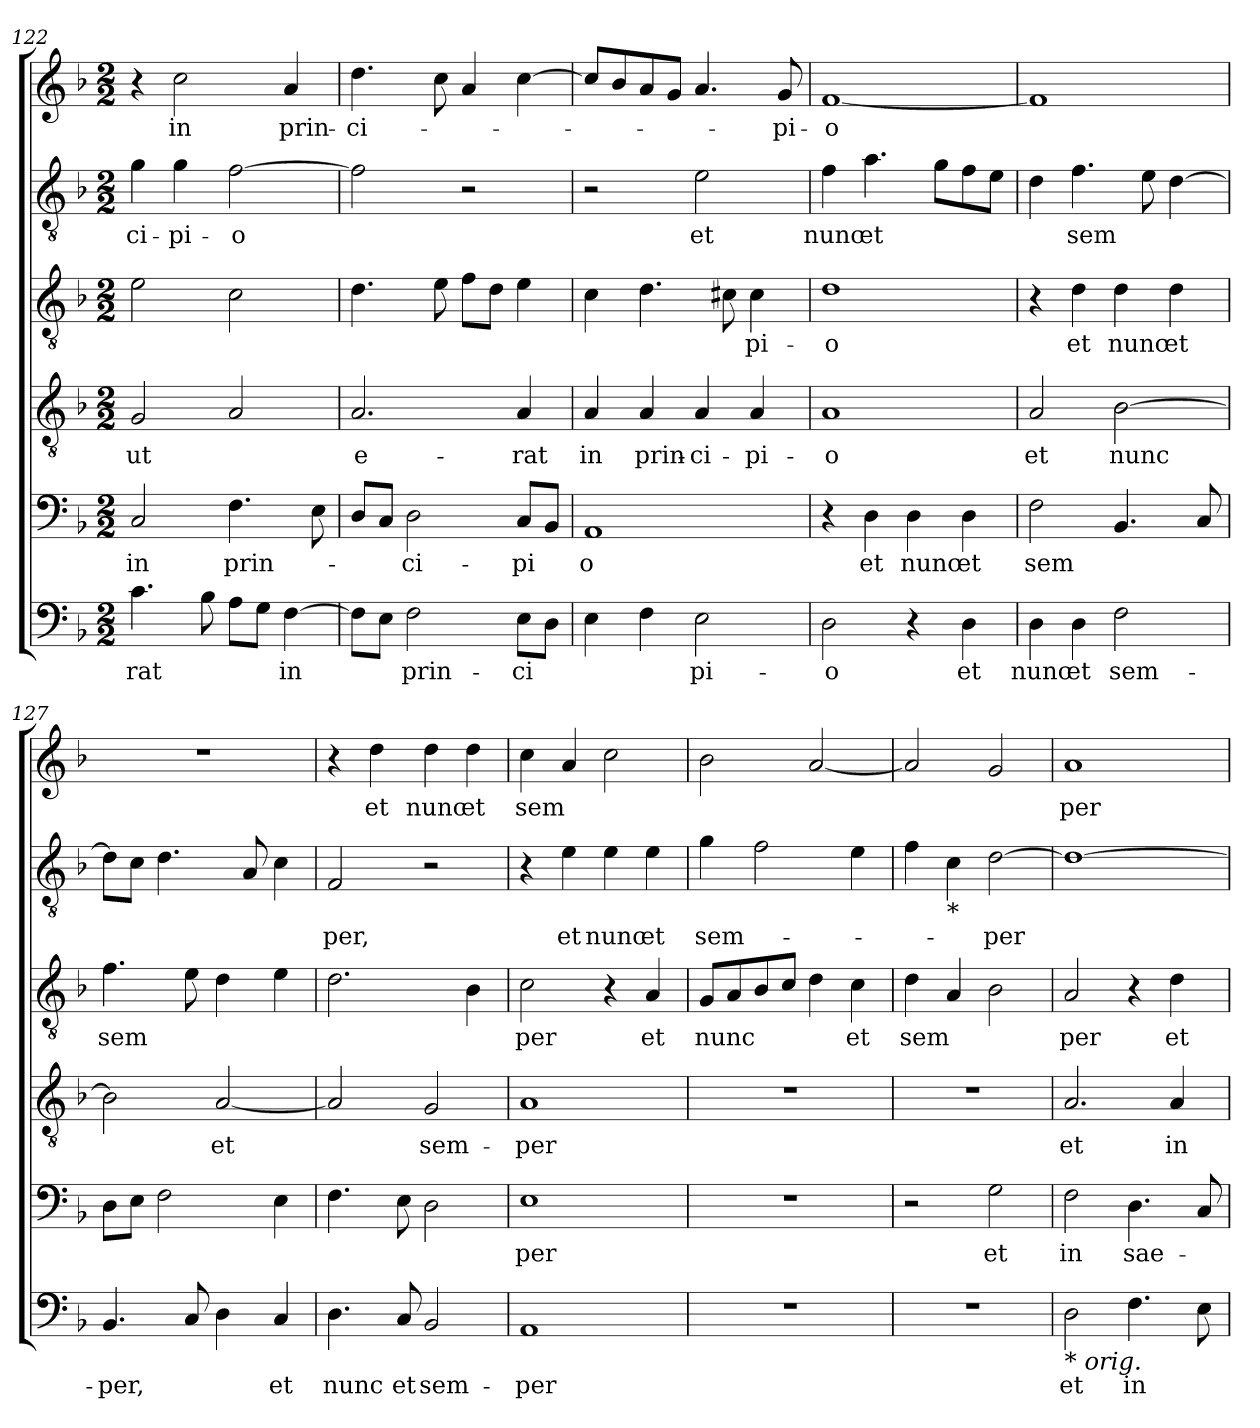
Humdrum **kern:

**kern	**text	**kern	**text	**kern	**text	**kern	**text	**kern	**text	**kern	**text
*part6	*part6	*part5	*part5	*part4	*part4	*part3	*part3	*part2	*part2	*part1	*part1
*staff6	*staff6	*staff5	*staff5	*staff4	*staff4	*staff3	*staff3	*staff2	*staff2	*staff1	*staff1
*clefF4	*	*clefF4	*	*clefGv2	*	*clefGv2	*	*clefGv2	*	*clefG2	*
*k[b-]	*	*k[b-]	*	*k[b-]	*	*k[b-]	*	*k[b-]	*	*k[b-]	*
*F:	*	*F:	*	*F:	*	*F:	*	*F:	*	*F:	*
*M2/2	*	*M2/2	*	*M2/2	*	*M2/2	*	*M2/2	*	*M2/2	*
=122	=122	=122	=122	=122	=122	=122	=122	=122	=122	=122	=122
!	!LO:LY:b	!	!LO:LY:b	!	!LO:LY:b	!	!	!	!LO:LY:b	!	!
4.c\	rat	2C/	in	2G/	-ut	2e\	.	4g\	-ci-	4r	.
!	!	!	!	!	!	!	!	!	!LO:LY:b	!	!LO:LY:b
.	.	.	.	.	.	.	.	4g\	-pi-	2cc\	in
8B-\	.	.	.	.	.	.	.	.	.	.	.
!	!	!	!LO:LY:b	!	!	!	!	!	!LO:LY:b	!	!
8A\L	.	4.F\	prin-	2A/	.	2c\	.	[2f\	-o	.	.
8G\J	.	.	.	.	.	.	.	.	.	.	.
!	!LO:LY:b	!	!	!	!	!	!	!	!	!	!LO:LY:b
[4F\	in	.	.	.	.	.	.	.	.	4a/	prin-
.	.	8E\	.	.	.	.	.	.	.	.	.
=123	=123	=123	=123	=123	=123	=123	=123	=123	=123	=123	=123
!	!	!	!	!	!LO:LY:b	!	!	!	!	!	!LO:LY:b
8F\L]	.	8D/L	.	2.A/	e-	4.d\	.	2f\]	.	4.dd\	-ci-
8E\J	.	8C/J	.	.	.	.	.	.	.	.	.
!	!LO:LY:b	!	!LO:LY:b	!	!	!	!	!	!	!	!
2F\	prin-	2D\	-ci-	.	.	.	.	.	.	.	.
.	.	.	.	.	.	8e\	.	.	.	8cc\	.
.	.	.	.	.	.	8f\L	.	2r	.	4a/	.
.	.	.	.	.	.	8d\J	.	.	.	.	.
!	!LO:LY:b	!	!LO:LY:b	!	!LO:LY:b	!	!	!	!	!	!
8E\L	-ci	8C/L	-pi	4A/	-rat	4e\	.	.	.	[4cc\	.
8D\J	.	8BB-/J	.	.	.	.	.	.	.	.	.
!!LO:LB:g=z
=124	=124	=124	=124	=124	=124	=124	=124	=124	=124	=124	=124
!	!	!	!LO:LY:b	!	!LO:LY:b	!	!	!	!	!	!
4E\	.	1AA	­o	4A/	in	4c\	.	2r	.	8cc/L]	.
.	.	.	.	.	.	.	.	.	.	8b-/	.
!	!	!	!	!	!LO:LY:b	!	!	!	!	!	!
4F\	.	.	.	4A/	prin-	4.d\	.	.	.	8a/	.
.	.	.	.	.	.	.	.	.	.	8g/J	.
!	!LO:LY:b	!	!	!	!LO:LY:b	!	!	!	!LO:LY:b	!	!
2E\	pi-	.	.	4A/	-ci-	.	.	2e\	et	4.a/	.
.	.	.	.	.	.	8c#\	.	.	.	.	.
!	!	!	!	!	!LO:LY:b	!	!LO:LY:b	!	!	!	!
.	.	.	.	4A/	-pi-	4c#\	pi-	.	.	.	.
!	!	!	!	!	!	!	!	!	!	!	!LO:LY:b
.	.	.	.	.	.	.	.	.	.	8g/	-pi-
=125	=125	=125	=125	=125	=125	=125	=125	=125	=125	=125	=125
!	!LO:LY:b	!	!	!	!LO:LY:b	!	!LO:LY:b	!	!LO:LY:b	!	!LO:LY:b
2D\	-o	4r	.	1A	-o	1d	-o	4f\	nunc	[1f	-o
!	!	!	!LO:LY:b	!	!	!	!	!	!LO:LY:b	!	!
.	.	4D\	et	.	.	.	.	4.a\	et	.	.
!	!	!	!LO:LY:b	!	!	!	!	!	!	!	!
4r	.	4D\	nunc	.	.	.	.	.	.	.	.
.	.	.	.	.	.	.	.	8g\L	.	.	.
!	!LO:LY:b	!	!LO:LY:b	!	!	!	!	!	!	!	!
4D\	et	4D\	et	.	.	.	.	8f\	.	.	.
.	.	.	.	.	.	.	.	8e\J	.	.	.
=126	=126	=126	=126	=126	=126	=126	=126	=126	=126	=126	=126
!	!LO:LY:b	!	!LO:LY:b	!	!LO:LY:b	!	!	!	!	!	!
4D\	nunc	2F\	sem	2A/	et	4r	.	4d\	.	1f]	.
!	!LO:LY:b	!	!	!	!	!	!LO:LY:b	!	!LO:LY:b	!	!
4D\	et	.	.	.	.	4d\	et	4.f\	sem	.	.
!	!LO:LY:b	!	!	!	!LO:LY:b	!	!LO:LY:b	!	!	!	!
2F\	sem-	4.BB-/	.	[2B-\	nunc	4d\	nunc	.	.	.	.
.	.	.	.	.	.	.	.	8e\	.	.	.
!	!	!	!	!	!	!	!LO:LY:b	!	!	!	!
.	.	.	.	.	.	4d\	et	[4d\	.	.	.
.	.	8C/	.	.	.	.	.	.	.	.	.
=127	=127	=127	=127	=127	=127	=127	=127	=127	=127	=127	=127
!	!LO:LY:b	!	!	!	!	!	!LO:LY:b	!	!	!	!
4.BB-/	-per,	8D\L	.	2B-\]	.	4.f\	sem	8d\L]	.	1r	.
.	.	8E\J	.	.	.	.	.	8c\J	.	.	.
.	.	2F\	.	.	.	.	.	4.d\	.	.	.
8C/	.	.	.	.	.	8e\	.	.	.	.	.
!	!	!	!	!	!LO:LY:b	!	!	!	!	!	!
4D\	.	.	.	[2A/	et	4d\	.	.	.	.	.
.	.	.	.	.	.	.	.	8A/	.	.	.
!	!LO:LY:b	!	!	!	!	!	!	!	!	!	!
4C/	et	4E\	.	.	.	4e\	.	4c\	.	.	.
=128	=128	=128	=128	=128	=128	=128	=128	=128	=128	=128	=128
!	!LO:LY:b	!	!	!	!	!	!	!	!LO:LY:b	!	!
4.D\	nunc	4.F\	.	2A/]	.	2.d\	.	2F/	per,	4r	.
!	!	!	!	!	!	!	!	!	!	!	!LO:LY:b
.	.	.	.	.	.	.	.	.	.	4dd\	et
!	!LO:LY:b	!	!	!	!	!	!	!	!	!	!
8C/	et	8E\	.	.	.	.	.	.	.	.	.
!	!LO:LY:b	!	!	!	!LO:LY:b	!	!	!	!	!	!LO:LY:b
2BB-/	sem-	2D\	.	2G/	sem-	.	.	2r	.	4dd\	nunc
!	!	!	!	!	!	!	!	!	!	!	!LO:LY:b
.	.	.	.	.	.	4B-\	.	.	.	4dd\	et
!!LO:PB:g=z
=129	=129	=129	=129	=129	=129	=129	=129	=129	=129	=129	=129
!	!LO:LY:b	!	!LO:LY:b	!	!LO:LY:b	!	!LO:LY:b	!	!	!	!LO:LY:b
1AA	-­per	1E	­per	1A	-­per	2c\	­per	4r	.	4cc\	sem
!	!	!	!	!	!	!	!	!	!LO:LY:b	!	!
.	.	.	.	.	.	.	.	4e\	et	4a/	.
!	!	!	!	!	!	!	!	!	!LO:LY:b	!	!
.	.	.	.	.	.	4r	.	4e\	nunc	2cc\	.
!	!	!	!	!	!	!	!LO:LY:b	!	!LO:LY:b	!	!
.	.	.	.	.	.	4A/	et	4e\	et	.	.
=130	=130	=130	=130	=130	=130	=130	=130	=130	=130	=130	=130
!	!	!	!	!	!	!	!LO:LY:b	!	!LO:LY:b	!	!
1r	.	1r	.	1r	.	8G/L	nunc	4g\	sem-	2b-\	.
.	.	.	.	.	.	8A/	.	.	.	.	.
.	.	.	.	.	.	8B-/	.	2f\	.	.	.
.	.	.	.	.	.	8c/J	.	.	.	.	.
.	.	.	.	.	.	4d\	.	.	.	[2a/	.
!	!	!	!	!	!	!	!LO:LY:b	!	!	!	!
.	.	.	.	.	.	4c\	et	4e\	.	.	.
=131	=131	=131	=131	=131	=131	=131	=131	=131	=131	=131	=131
!	!	!	!	!	!	!	!LO:LY:b	!	!	!	!
1r	.	2r	.	1r	.	4d\	sem	4f\	.	2a/]	.
!	!	!	!	!	!	!	!	!LO:TX:b:t=*	!	!	!
.	.	.	.	.	.	4A/	.	4c\	.	.	.
!	!	!	!LO:LY:b	!	!	!	!	!	!LO:LY:b	!	!
.	.	2G\	et	.	.	2B-\	.	[2d\	-per	2g/	.
=132	=132	=132	=132	=132	=132	=132	=132	=132	=132	=132	=132
!LO:TX:b:i:t=*  orig.	!	!	!	!	!	!	!	!	!	!	!
!	!LO:LY:b	!	!LO:LY:b	!	!LO:LY:b	!	!LO:LY:b	!	!	!	!LO:LY:b
2D\	et	2F\	in	2.A/	et	2A/	per	1d_	.	1a	per
!	!LO:LY:b	!	!LO:LY:b	!	!	!	!	!	!	!	!
4.F\	in	4.D\	sae-	.	.	4r	.	.	.	.	.
!	!	!	!	!	!LO:LY:b	!	!LO:LY:b	!	!	!	!
.	.	.	.	4A/	in	4d\	et	.	.	.	.
8E\	.	8C/	.	.	.	.	.	.	.	.	.
=	=	=	=	=	=	=	=	=	=	=	=
*-	*-	*-	*-	*-	*-	*-	*-	*-	*-	*-	*-
